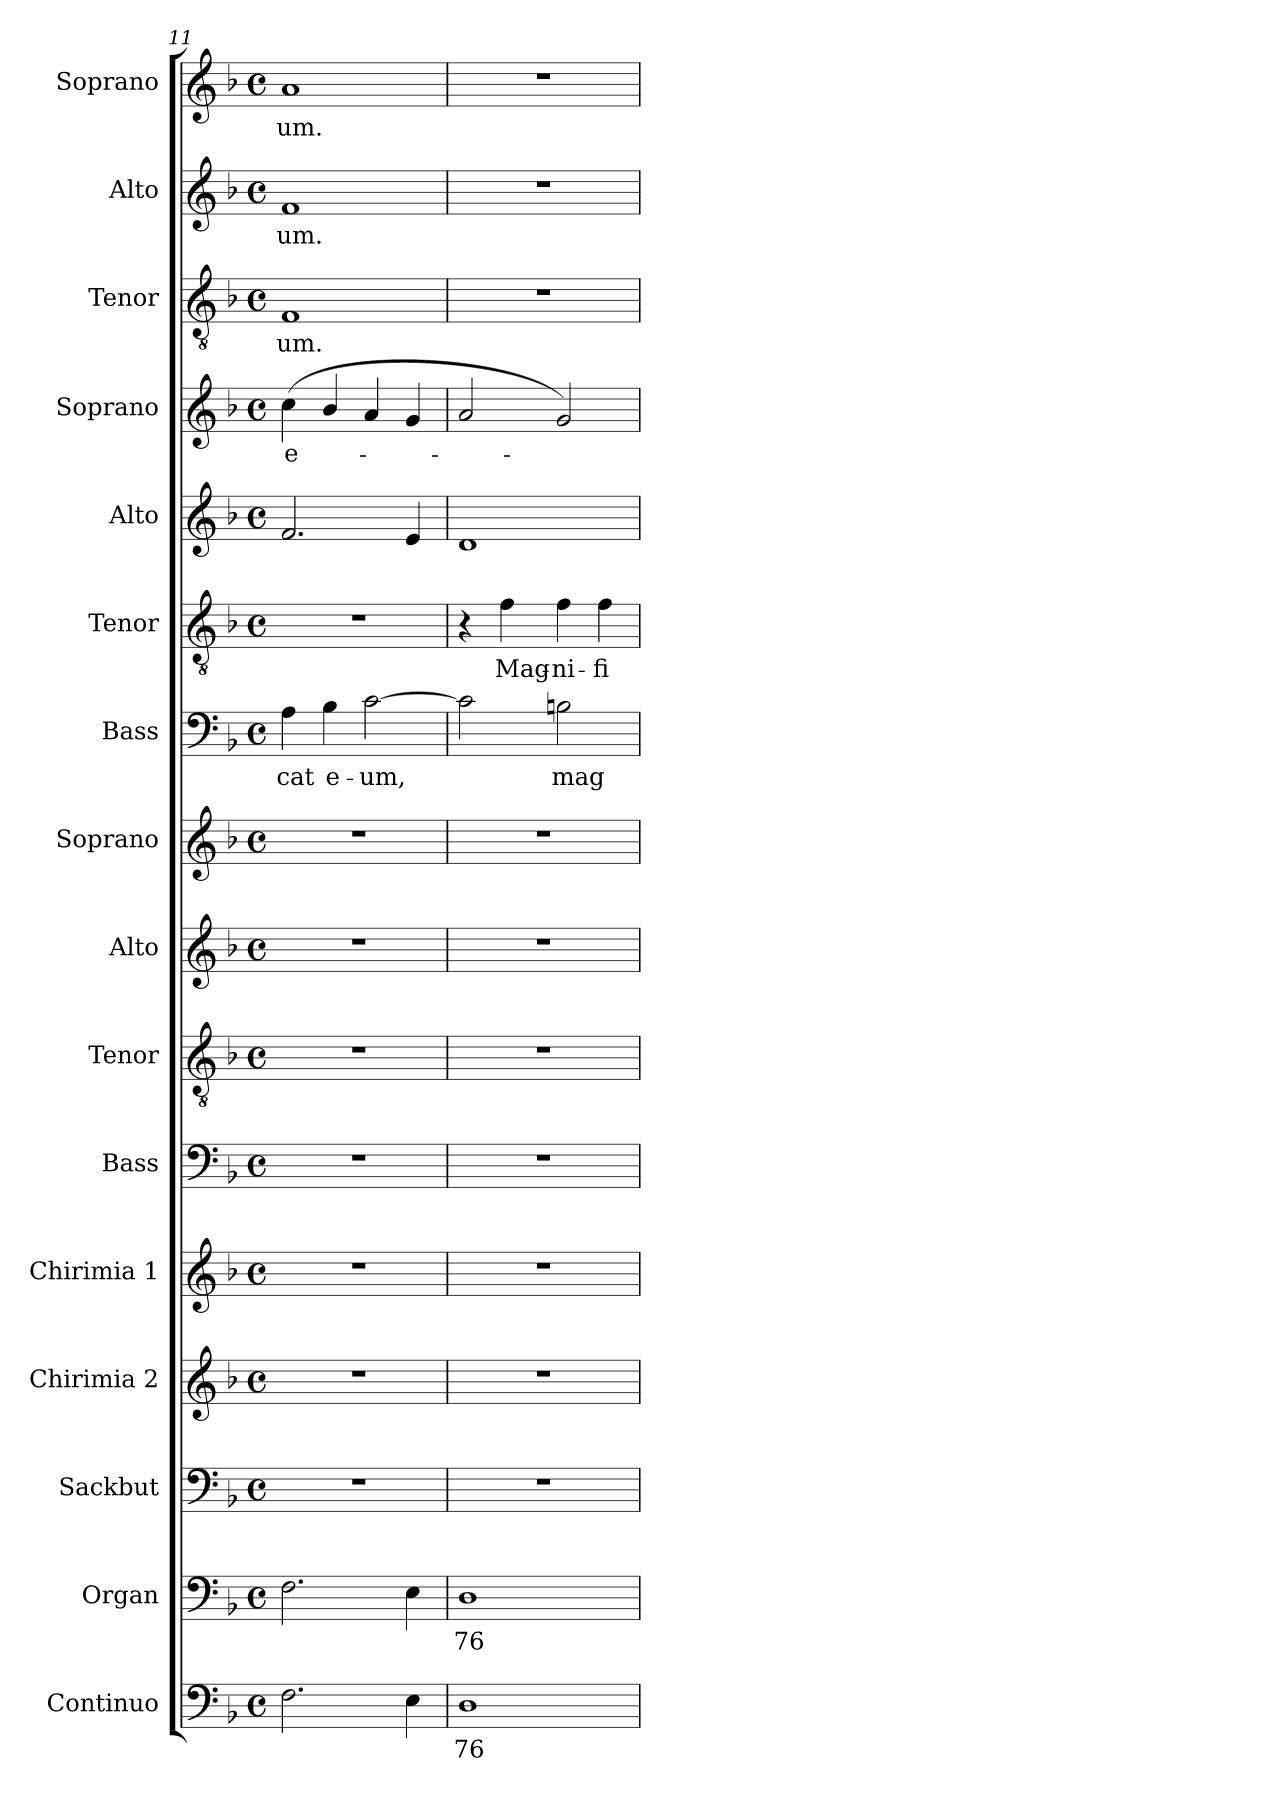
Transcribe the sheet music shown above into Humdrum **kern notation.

**kern	**text	**kern	**text	**kern	**kern	**kern	**kern	**kern	**kern	**kern	**kern	**text	**kern	**text	**kern	**kern	**text	**kern	**text	**kern	**text	**kern	**text
*part16	*part16	*part15	*part15	*part14	*part13	*part12	*part11	*part10	*part9	*part8	*part7	*part7	*part6	*part6	*part5	*part4	*part4	*part3	*part3	*part2	*part2	*part1	*part1
*staff16	*staff16	*staff15	*staff15	*staff14	*staff13	*staff12	*staff11	*staff10	*staff9	*staff8	*staff7	*staff7	*staff6	*staff6	*staff5	*staff4	*staff4	*staff3	*staff3	*staff2	*staff2	*staff1	*staff1
*I"Continuo	*	*I"Organ	*	*I"Sackbut	*I"Chirimia 2	*I"Chirimia 1	*I"Bass	*I"Tenor	*I"Alto	*I"Soprano	*I"Bass	*	*I"Tenor	*	*I"Alto	*I"Soprano	*	*I"Tenor	*	*I"Alto	*	*I"Soprano	*
*I'Cont.	*	*I'Org.	*	*I'Sbt.	*I'Chi.	*I'Chi.	*I'B.	*I'T.	*I'A.	*I'S.	*I'B.	*	*I'T.	*	*I'A.	*I'S.	*	*I'T.	*	*I'A.	*	*I'S.	*
*clefF4	*	*clefF4	*	*clefF4	*clefG2	*clefG2	*clefF4	*clefGv2	*clefG2	*clefG2	*clefF4	*	*clefGv2	*	*clefG2	*clefG2	*	*clefGv2	*	*clefG2	*	*clefG2	*
*	*	*	*	*	*	*	*	*ITrd7c12	*	*	*	*	*ITrd7c12	*	*	*	*	*ITrd7c12	*	*	*	*	*
*k[b-]	*	*k[b-]	*	*k[b-]	*k[b-]	*k[b-]	*k[b-]	*k[b-]	*k[b-]	*k[b-]	*k[b-]	*	*k[b-]	*	*k[b-]	*k[b-]	*	*k[b-]	*	*k[b-]	*	*k[b-]	*
*F:	*	*F:	*	*F:	*F:	*F:	*F:	*F:	*F:	*F:	*F:	*	*F:	*	*F:	*F:	*	*F:	*	*F:	*	*F:	*
*M4/4	*	*M4/4	*	*M4/4	*M4/4	*M4/4	*M4/4	*M4/4	*M4/4	*M4/4	*M4/4	*	*M4/4	*	*M4/4	*M4/4	*	*M4/4	*	*M4/4	*	*M4/4	*
*met(c)	*	*met(c)	*	*met(c)	*met(c)	*met(c)	*met(c)	*met(c)	*met(c)	*met(c)	*met(c)	*	*met(c)	*	*met(c)	*met(c)	*	*met(c)	*	*met(c)	*	*met(c)	*
=11	=11	=11	=11	=11	=11	=11	=11	=11	=11	=11	=11	=11	=11	=11	=11	=11	=11	=11	=11	=11	=11	=11	=11
!	!	!	!	!	!	!	!	!	!	!	!	!LO:LY:b:color=#000000	!	!	!	!	!	!	!	!	!	!	!
!	!	!	!	!	!	!	!	!	!	!	!	!	!	!	!	!	!LO:LY:b:color=#000000	!	!	!	!	!	!
!	!	!	!	!	!	!	!	!	!	!	!	!	!	!	!	!	!	!	!LO:LY:b:color=#000000	!	!	!	!
!	!	!	!	!	!	!	!	!	!	!	!	!	!	!	!	!	!	!	!	!	!LO:LY:b:color=#000000	!	!
!	!	!	!	!	!	!	!	!	!	!	!	!	!	!	!	!	!	!	!	!	!	!	!LO:LY:b:color=#000000
2.Fi\	.	2.Fi\	.	1r	1r	1r	1r	1r	1r	1r	4Ai\	-cat	1r	.	2.fi/	(4cci\	e-	1FFi	-um.	1fi	-um.	1ai	-um.
!	!	!	!	!	!	!	!	!	!	!	!	!LO:LY:b:color=#000000	!	!	!	!	!	!	!	!	!	!	!
.	.	.	.	.	.	.	.	.	.	.	4B-i\	e-	.	.	.	4b-i/	.	.	.	.	.	.	.
!	!	!	!	!	!	!	!	!	!	!	!	!LO:LY:b:color=#000000	!	!	!	!	!	!	!	!	!	!	!
.	.	.	.	.	.	.	.	.	.	.	[2ci\	-um,	.	.	.	4ai/	.	.	.	.	.	.	.
4Ei\	.	4Ei\	.	.	.	.	.	.	.	.	.	.	.	.	4ei/	4gi/	.	.	.	.	.	.	.
!!LO:PB:g=z
=12	=12	=12	=12	=12	=12	=12	=12	=12	=12	=12	=12	=12	=12	=12	=12	=12	=12	=12	=12	=12	=12	=12	=12
!	!LO:LY:b:color=#000000	!	!	!	!	!	!	!	!	!	!	!	!	!	!	!	!	!	!	!	!	!	!
!	!	!	!LO:LY:b:color=#000000	!	!	!	!	!	!	!	!	!	!	!	!	!	!	!	!	!	!	!	!
1Di	76	1Di	76	1r	1r	1r	1r	1r	1r	1r	2ci\]	.	4r	.	1di	2ai/	.	1r	.	1r	.	1r	.
!	!	!	!	!	!	!	!	!	!	!	!	!	!	!LO:LY:b:color=#000000	!	!	!	!	!	!	!	!	!
.	.	.	.	.	.	.	.	.	.	.	.	.	4Fi\	Mag-	.	.	.	.	.	.	.	.	.
!	!	!	!	!	!	!	!	!	!	!	!	!LO:LY:b:color=#000000	!	!	!	!	!	!	!	!	!	!	!
!	!	!	!	!	!	!	!	!	!	!	!	!	!	!LO:LY:b:color=#000000	!	!	!	!	!	!	!	!	!
.	.	.	.	.	.	.	.	.	.	.	2Bni\	mag-	4Fi\	-ni-	.	2gi/)	.	.	.	.	.	.	.
!	!	!	!	!	!	!	!	!	!	!	!	!	!	!LO:LY:b:color=#000000	!	!	!	!	!	!	!	!	!
.	.	.	.	.	.	.	.	.	.	.	.	.	4Fi\	-fi-	.	.	.	.	.	.	.	.	.
=	=	=	=	=	=	=	=	=	=	=	=	=	=	=	=	=	=	=	=	=	=	=	=
*-	*-	*-	*-	*-	*-	*-	*-	*-	*-	*-	*-	*-	*-	*-	*-	*-	*-	*-	*-	*-	*-	*-	*-
